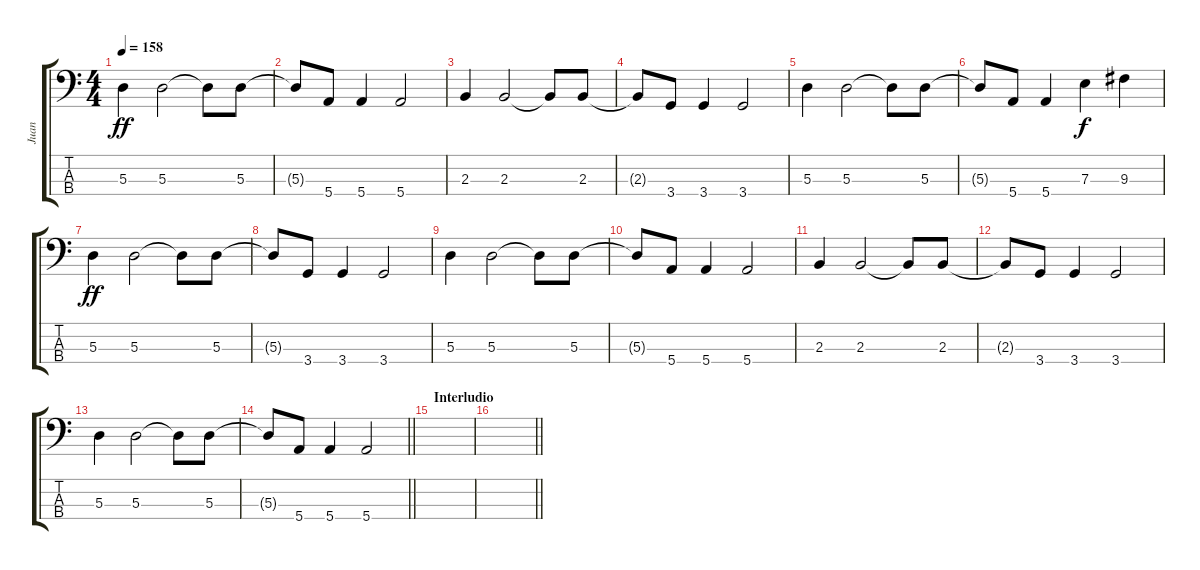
\track ("Juan" "Juan") {instrument electricbassfinger}
\staff {score tabs}
\tuning (G2 D2 A1 E1) {hide}
\ts (4 4)
\tempo 158
\clef f4
\ks c
5.3.4{dy ff} 5.3.2 5.3{t}.8 5.3.8 |
5.3{t}.8 5.4.8 5.4.4 5.4.2 |
2.3.4 2.3.2 2.3{t}.8 2.3.8 |
2.3{t}.8 3.4.8 3.4.4 3.4.2 |
5.3.4 5.3.2 5.3{t}.8 5.3.8 |
5.3{t}.8 5.4.8 5.4.4 7.3.4{dy f} 9.3.4 |
5.3.4{dy ff} 5.3.2 5.3{t}.8 5.3.8 |
5.3{t}.8 3.4.8 3.4.4 3.4.2 |
5.3.4 5.3.2 5.3{t}.8 5.3.8 |
5.3{t}.8 5.4.8 5.4.4 5.4.2 |
2.3.4 2.3.2 2.3{t}.8 2.3.8 |
2.3{t}.8 3.4.8 3.4.4 3.4.2 |
5.3.4 5.3.2 5.3{t}.8 5.3.8 |
\barLineRight lightlight
5.3{t}.8 5.4.8 5.4.4 5.4.2 |
\section ("" "Interludio")
|
\barLineRight lightlight
